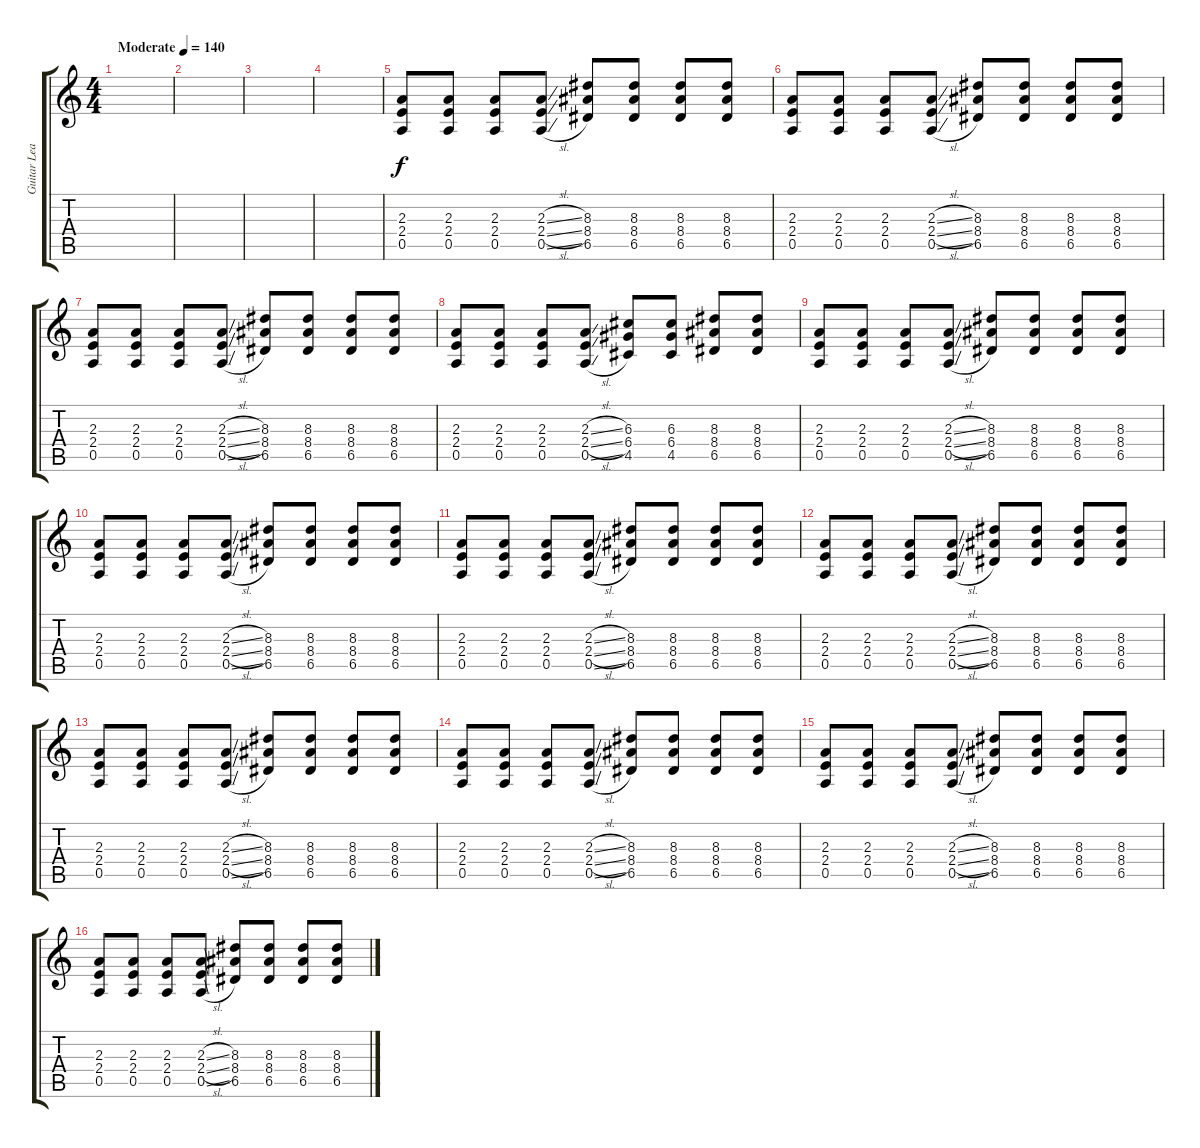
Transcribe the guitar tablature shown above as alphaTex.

\track ("Guitar Lead" "Guitar Lea") {instrument distortionguitar}
\staff {score tabs}
\tuning (E4 B3 G3 D3 A2 E2) {hide}
\ts (4 4)
\tempo (140 "Moderate")
\clef g2
\ks c
|
|
|
|
(2.3 2.4 0.5).8 (2.3 2.4 0.5).8 (2.3 2.4 0.5).8 (2.3{sl} 2.4{sl} 0.5{sl}).8 (8.3 8.4 6.5).8 (8.3 8.4 6.5).8 (8.3 8.4 6.5).8 (8.3 8.4 6.5).8 |
(2.3 2.4 0.5).8 (2.3 2.4 0.5).8 (2.3 2.4 0.5).8 (2.3{sl} 2.4{sl} 0.5{sl}).8 (8.3 8.4 6.5).8 (8.3 8.4 6.5).8 (8.3 8.4 6.5).8 (8.3 8.4 6.5).8 |
(2.3 2.4 0.5).8 (2.3 2.4 0.5).8 (2.3 2.4 0.5).8 (2.3{sl} 2.4{sl} 0.5{sl}).8 (8.3 8.4 6.5).8 (8.3 8.4 6.5).8 (8.3 8.4 6.5).8 (8.3 8.4 6.5).8 |
(2.3 2.4 0.5).8 (2.3 2.4 0.5).8 (2.3 2.4 0.5).8 (2.3{sl} 2.4{sl} 0.5{sl}).8 (6.3 6.4 4.5).8 (6.3 6.4 4.5).8 (8.3 8.4 6.5).8 (8.3 8.4 6.5).8 |
(2.3 2.4 0.5).8 (2.3 2.4 0.5).8 (2.3 2.4 0.5).8 (2.3{sl} 2.4{sl} 0.5{sl}).8 (8.3 8.4 6.5).8 (8.3 8.4 6.5).8 (8.3 8.4 6.5).8 (8.3 8.4 6.5).8 |
(2.3 2.4 0.5).8 (2.3 2.4 0.5).8 (2.3 2.4 0.5).8 (2.3{sl} 2.4{sl} 0.5{sl}).8 (8.3 8.4 6.5).8 (8.3 8.4 6.5).8 (8.3 8.4 6.5).8 (8.3 8.4 6.5).8 |
(2.3 2.4 0.5).8 (2.3 2.4 0.5).8 (2.3 2.4 0.5).8 (2.3{sl} 2.4{sl} 0.5{sl}).8 (8.3 8.4 6.5).8 (8.3 8.4 6.5).8 (8.3 8.4 6.5).8 (8.3 8.4 6.5).8 |
(2.3 2.4 0.5).8 (2.3 2.4 0.5).8 (2.3 2.4 0.5).8 (2.3{sl} 2.4{sl} 0.5{sl}).8 (8.3 8.4 6.5).8 (8.3 8.4 6.5).8 (8.3 8.4 6.5).8 (8.3 8.4 6.5).8 |
(2.3 2.4 0.5).8 (2.3 2.4 0.5).8 (2.3 2.4 0.5).8 (2.3{sl} 2.4{sl} 0.5{sl}).8 (8.3 8.4 6.5).8 (8.3 8.4 6.5).8 (8.3 8.4 6.5).8 (8.3 8.4 6.5).8 |
(2.3 2.4 0.5).8 (2.3 2.4 0.5).8 (2.3 2.4 0.5).8 (2.3{sl} 2.4{sl} 0.5{sl}).8 (8.3 8.4 6.5).8 (8.3 8.4 6.5).8 (8.3 8.4 6.5).8 (8.3 8.4 6.5).8 |
(2.3 2.4 0.5).8 (2.3 2.4 0.5).8 (2.3 2.4 0.5).8 (2.3{sl} 2.4{sl} 0.5{sl}).8 (8.3 8.4 6.5).8 (8.3 8.4 6.5).8 (8.3 8.4 6.5).8 (8.3 8.4 6.5).8 |
(2.3 2.4 0.5).8 (2.3 2.4 0.5).8 (2.3 2.4 0.5).8 (2.3{sl} 2.4{sl} 0.5{sl}).8 (8.3 8.4 6.5).8 (8.3 8.4 6.5).8 (8.3 8.4 6.5).8 (8.3 8.4 6.5).8
